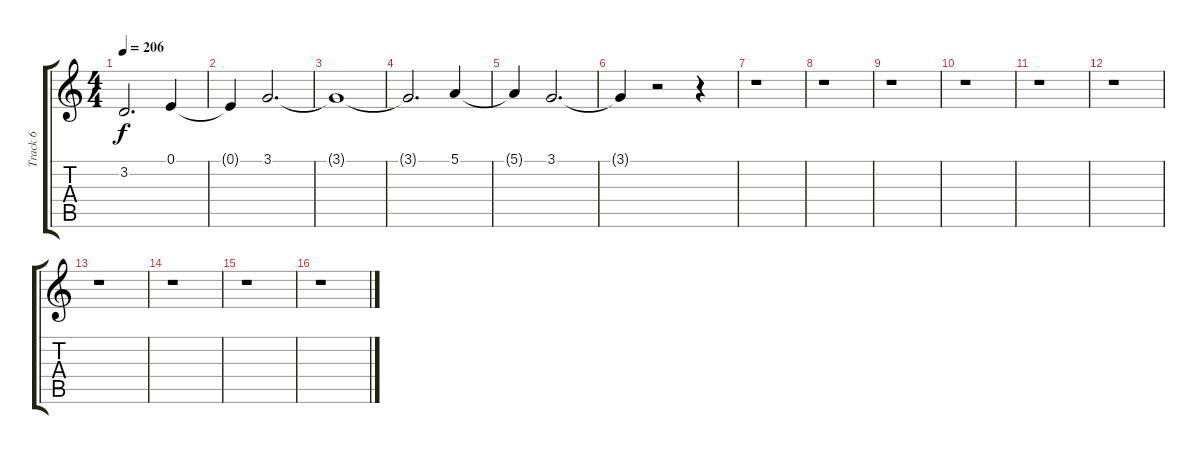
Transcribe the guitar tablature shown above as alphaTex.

\track ("Track 6" "Track 6") {instrument reversecymbal}
\staff {score tabs}
\tuning (E4 B3 G3 D3 A2 E2) {hide}
\ts (4 4)
\tempo 206
\clef g2
\ks c
3.2{t}.2{d dy f} 0.1.4 |
0.1{t}.4 3.1.2{d} |
3.1{t}.1 |
3.1{t}.2{d} 5.1.4 |
5.1{t}.4 3.1.2{d} |
3.1{t}.4 r.2 r.4 |
r.1 |
r.1 |
r.1 |
r.1 |
r.1 |
r.1 |
r.1 |
r.1 |
r.1 |
r.1
